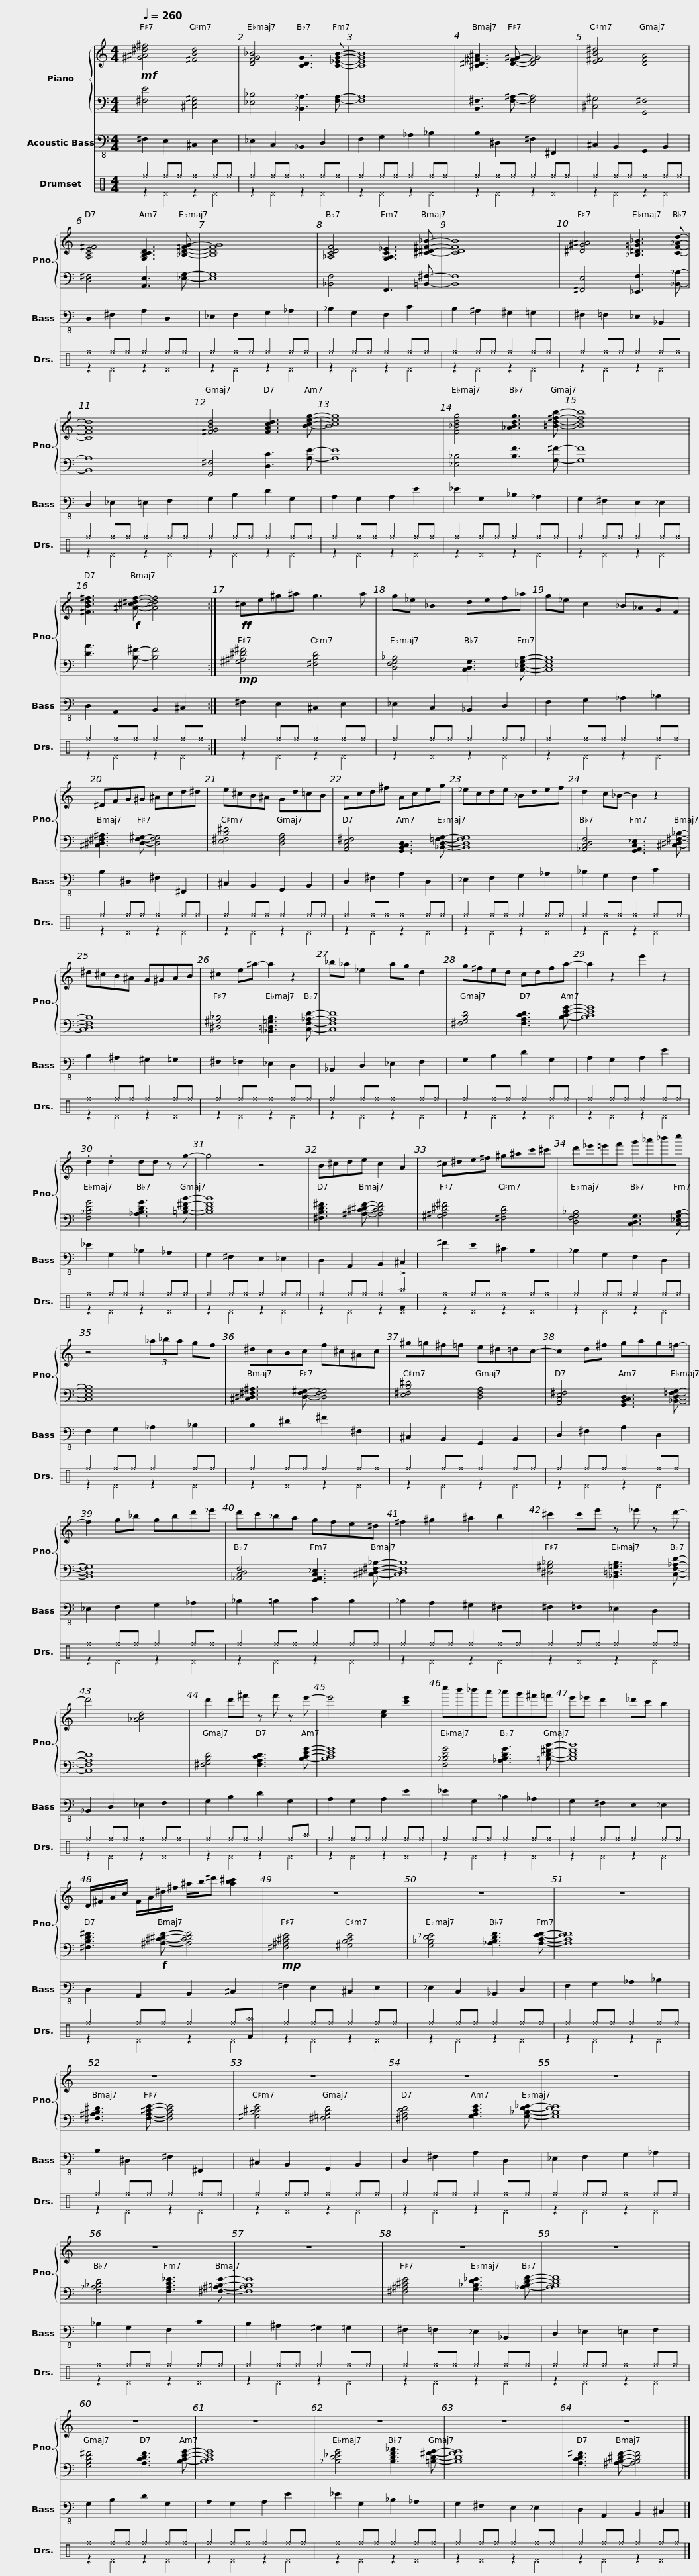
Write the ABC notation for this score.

X:1
%%score { 1 | 2 } 3 ( 4 5 )
L:1/8
Q:1/4=260
M:4/4
I:linebreak $
K:C
V:1 treble
V:2 bass
V:3 bass-8
V:4 perc
K:none
V:5 perc
K:none
V:1
!mf! [^G^A^d^f]4 [^FBd]4 | [DFG_B]4 [CDG]3 [C_EGB]- | [CEGB]8 | [^C^D^F^A]3 [DF^G]- [DFG]4 |$ [E^FB^d]4 [DFA]4 | %5
 [A,CE^F]4 [G,B,CD]3 [_B,D=FG]- | [B,DFG]8 | [_A,CDF]4 [G,A,C_E]3 [^C^D^F_B]- | [CDFB]8 |$ [^D^G^A]4 [_B,=D=G_B]3 [CF_Ad]- | %10
 [CFAd]8 | [^FGBd]4 [FAcd]3 [Bceg]- | [Bceg]8 | [F_Bdg]4 [_ABdg]3 [=Bd^fb]- |$ [Bdfb]8 | %15
 [^FBd^f]3!f! [^A^c^df]- [Acdf]4 :|!ff! ^ce^g^a g3 a | g_e _B2 def_a |$ g_e c2 _B_AGF | ^DFG^G ^Acd^d | %20
 e^cB^A Gd=cB | Acd^f Aceg |$ _ecde _Bdef | d2 c_B- B2 z2 | ^d^cB^A G^GAB | %25
 ^c2 e^a- a2 z2 |$ _b_a _e2 ag d2 | g^fed cdfa- | a2 z2 e'2 z2 | .d2 .d2 dd z g- |$ %30
 g4 z4 | B^cde c2 A2 | ^c^de^f ^g^ac'^c' |$ d'_e'=e'f' g'_a'_b'c'' | z4 (3_a_ba gf | %35
 ^dcBc f^c^Ac |$ ^g=g^f=f e^d=dc- | c2 d^f gag=f- | f2 g_b gbd'_e' |$ d'c'_ba gfe^d | %40
 ^f2 ^g2 ^a2 b2 | ^c'2 c'e' z _e' z d'- | d'4 [_ABd]4 |$ d'2 d'^f' z f' z e'- | e'4 [ce]2 [c'e']2 | %45
 c''b'_b'a' _a'g'^f'=f' | e'_e' d'2 _d'c' b2 |$ D/^F/A/c/ F/A/^d/^f/ ^a/b/^d' [ab^c']2 | z8 | z8 |$ %50
 z8 | z8 | z8 | z8 |$ z8 | %55
 z8 | z8 | z8 |$ z8 | z8 | %60
 z8 | z8 | z8 |$ z8 |] %64
V:2
 [^F,E]4 [^C,E,^G,]4 | [_E,_B,]4 [_B,,_A,]3 [F,A,]- | [F,A,]8 | [B,,^F,]3 [F,^A,]- [F,A,]4 |$ [^C,^G,]4 [G,,^F,]4 | %5
 [D,^F,]4 [A,,E,]3 [_E,G,]- | [E,G,]8 | [_B,,F,]4 F,,3 [=B,,^F,]- | [B,,F,]8 |$ [^F,,E,]4 [_E,,F,]3 [_B,,_A,]- | %10
 [B,,A,]8 | [G,,^F,]4 [D,C]3 [A,E]- | [A,E]8 | [_E,_B,]4 [B,F]3 [G,^F]- |$ [G,F]8 | %15
 [DA]3 [B,^F]- [B,F]4 :|!mp! [^G,^A,^D^F]4 [^F,B,D]4 | [D,F,G,_B,]4 [C,D,G,]3 [C,_E,G,B,]- |$ [C,E,G,B,]8 | [^C,^D,^F,^A,]3 [D,F,^G,]- [D,F,G,]4 | %20
 [E,^F,B,^D]4 [D,F,A,]4 | [A,,C,E,^F,]4 [G,,B,,C,D,]3 [_B,,D,=F,G,]- |$ [B,,D,F,G,]8 | [_A,,C,D,F,]4 [G,,A,,C,_E,]3 [^C,^D,^F,_B,]- | [C,D,F,B,]8 | %25
 [^D,^G,_B,]4 [_B,,=D,=G,B,]3 [C,F,_A,D]- |$ [C,F,A,D]8 | [^F,G,B,D]4 [F,A,CD]3 [B,CEG]- | [B,CEG]8 | [F,_B,DG]4 [_A,B,DG]3 [=B,D^FB]- |$ %30
 [B,DFB]8 | [^F,B,D^F]3 [^A,^C^DF]- [A,CDF]4 | [^G,^A,^D^F]4 [^F,B,D]4 |$ [D,F,G,_B,]4 [C,D,G,]3 [C,_E,G,B,]- | [C,E,G,B,]8 | %35
 [^C,^D,^F,^A,]3 [D,F,^G,]- [D,F,G,]4 |$ [E,^F,B,^D]4 [D,F,A,]4 | [A,,C,E,^F,]4 [G,,B,,C,D,]3 [_B,,D,=F,G,]- | [B,,D,F,G,]8 |$ [_A,,C,D,F,]4 [G,,A,,C,_E,]3 [^C,^D,^F,_B,]- | %40
 [C,D,F,B,]8 | [^D,^G,_B,]4 [_B,,=D,=G,B,]3 [C,F,_A,D]- | [C,F,A,D]8 |$ [^F,G,B,D]4 [F,A,CD]3 [B,CEG]- | [B,CEG]8 | %45
 [F,_B,DG]4 [_A,B,DG]3 [=B,D^FB]- | [B,DFB]8 |$ [^F,B,D^F]3!f! [^A,^C^DF]- [A,CDF]4 |!mp! [^F,^A,^CE]4 [^G,B,CE]4 | [G,_B,D_E]4 [_A,B,DF]3 [A,CEF]- |$ %50
 [A,CEF]8 | [^F,^A,B,^D]3 [F,A,^CE]- [F,A,CE]4 | [^G,B,^CE]4 [^F,=G,B,D]4 | [^F,A,CD]4 [G,A,CE]3 [G,_B,D_E]- |$ [G,B,DE]8 | %55
 [F,_A,_B,D]4 [F,A,C_E]3 [^F,^A,=B,E]- | [F,A,B,E]8 | [^F,^A,^CE]4 [G,_B,D_E]3 [_A,B,DF]- |$ [A,B,DF]8 | [G,B,D^F]4 [A,CDF]3 [B,CEG]- | %60
 [B,CEG]8 | [_B,D_EG]4 [B,DF_A]3 [=B,D^FG]- | [B,DFG]8 |$ [A,CD^F]3 [^A,B,^DF]- [A,B,DF]4 |] %64
V:3
 ^F,2 E,2 ^C,2 E,2 | _E,2 C,2 _B,,2 D,2 | F,2 G,2 _A,2 _B,2 | B,2 ^D,2 ^F,2 ^F,,2 |$ ^C,2 B,,2 G,,2 B,,2 | %5
 D,2 ^F,2 A,2 D,2 | _E,2 F,2 G,2 _A,2 | _B,2 G,2 F,2 C2 | B,2 ^A,2 ^G,2 =G,2 |$ ^F,2 =F,2 _E,2 _B,,2 | %10
 D,2 _E,2 =E,2 F,2 | G,2 B,2 D2 G,2 | A,2 G,2 A,2 E2 | _E2 G,2 _B,2 _A,2 |$ G,2 ^F,2 E,2 _E,2 | %15
 D,2 A,,2 B,,2 ^C,2 :| ^F,2 E,2 ^C,2 E,2 | _E,2 C,2 _B,,2 D,2 |$ F,2 G,2 _A,2 _B,2 | B,2 ^D,2 ^F,2 ^F,,2 | %20
 ^C,2 B,,2 G,,2 B,,2 | D,2 ^F,2 A,2 D,2 |$ _E,2 F,2 G,2 _A,2 | _B,2 G,2 F,2 C2 | B,2 ^A,2 ^G,2 =G,2 | %25
 ^F,2 =F,2 _E,2 D,2 |$ _B,,2 D,2 _E,2 F,2 | G,2 B,2 D2 G,2 | A,2 G,2 A,2 E2 | _E2 G,2 _B,2 _A,2 |$ %30
 G,2 ^F,2 E,2 _E,2 | D,2 A,,2 B,,2 ^C,2 | ^F2 E2 ^C2 B,2 |$ _B,2 G,2 F,2 D,2 | F,2 G,2 _A,2 _B,2 | %35
 B,2 ^D2 ^F2 ^F,2 |$ ^C,2 B,,2 G,,2 B,,2 | D,2 ^F,2 A,2 D,2 | _E,2 F,2 G,2 _A,2 |$ _B,2 =B,2 C2 B,2 | %40
 _B,2 A,2 ^G,2 ^F,2 | ^F,2 =F,2 _E,2 D,2 | _B,,2 D,2 _E,2 F,2 |$ G,2 B,2 D2 G,2 | A,2 G,2 A,2 E2 | %45
 _E2 G,2 _B,2 _A,2 | G,2 ^F,2 E,2 _E,2 |$ D,2 A,,2 B,,2 ^C,2 | ^F,2 E,2 ^C,2 E,2 | _E,2 C,2 _B,,2 D,2 |$ %50
 F,2 G,2 _A,2 _B,2 | B,2 ^D,2 ^F,2 ^F,,2 | ^C,2 B,,2 G,,2 B,,2 | D,2 ^F,2 A,2 D,2 |$ _E,2 F,2 G,2 _A,2 | %55
 _B,2 G,2 F,2 C2 | B,2 ^A,2 ^G,2 =G,2 | ^F,2 =F,2 _E,2 _B,,2 |$ D,2 _E,2 =E,2 F,2 | G,2 B,2 D2 G,2 | %60
 A,2 G,2 A,2 E2 | _E2 G,2 _B,2 _A,2 | G,2 ^F,2 E,2 _E,2 |$ D,2 A,,2 B,,2 ^C,2 |] %64
V:4
 ^f2 ^f^f ^f2 ^f^f | ^f2 ^f^f ^f2 ^f^f | ^f2 ^f^f ^f2 ^f^f | ^f2 ^f^f ^f2 ^f^f |$ ^f2 ^f^f ^f2 ^f^f | %5
 ^f2 ^f^f ^f2 ^f^f | ^f2 ^f^f ^f2 ^f^f | ^f2 ^f^f ^f2 ^f^f | ^f2 ^f^f ^f2 ^f^f |$ ^f2 ^f^f ^f2 ^f^f | %10
 ^f2 ^f^f ^f2 ^f^f | ^f2 ^f^f ^f2 ^f^f | ^f2 ^f^f ^f2 ^f^f | ^f2 ^f^f ^f2 ^f^f |$ ^f2 ^f^f ^f2 ^f^f | %15
 ^f2 ^f^f ^f2 ^f^f :| ^f2 ^f^f ^f2 ^f^f | ^f2 ^f^f ^f2 ^f^f |$ ^f2 ^f^f ^f2 ^f^f | ^f2 ^f^f ^f2 ^f^f | %20
 ^f2 ^f^f ^f2 ^f^f | ^f2 ^f^f ^f2 ^f^f |$ ^f2 ^f^f ^f2 ^f^f | ^f2 ^f^f ^f2 ^f^f | ^f2 ^f^f ^f2 ^f^f | %25
 ^f2 ^f^f ^f2 ^f^f |$ ^f2 ^f^f ^f2 ^f^f | ^f2 ^f^f ^f2 ^f^f | ^f2 ^f^f ^f2 ^f^f | ^f2 ^f^f ^f2 ^f^f |$ %30
 ^f2 ^f^f ^f2 ^f^f | ^f2 ^f^f ^f2 !>!^a2 | ^f2 ^f^f ^f2 ^f^f |$ ^f2 ^f^f ^f2 ^f^f | ^f2 ^f^f ^f2 ^f^f | %35
 ^f2 ^f^f ^f2 ^f^f |$ ^f2 ^f^f ^f2 ^f^f | ^f2 ^f^f ^f2 ^f^f | ^f2 ^f^f ^f2 ^f^f |$ ^f2 ^f^f ^f2 ^f^f | %40
 ^f2 ^f^f ^f2 ^f^f | ^f2 ^f^f ^f2 ^f^f | ^f2 ^f^f ^f2 ^f^f |$ ^f2 ^f^f ^f2 ^f^a | ^f2 ^f^f ^f2 ^f^f | %45
 ^f2 ^f^f ^f2 ^f^f | ^f2 ^f^f ^f2 ^f^f |$ ^f2 ^f^f ^f2 ^f[F^a] | ^f2 ^f^f ^f2 ^f^f | ^f2 ^f^f ^f2 ^f^f |$ %50
 ^f2 ^f^f ^f2 ^f^f | ^f2 ^f^f ^f2 ^f^f | ^f2 ^f^f ^f2 ^f^f | ^f2 ^f^f ^f2 ^f^f |$ ^f2 ^f^f ^f2 ^f^f | %55
 ^f2 ^f^f ^f2 ^f^f | ^f2 ^f^f ^f2 ^f^f | ^f2 ^f^f ^f2 ^f^f |$ ^f2 ^f^f ^f2 ^f^f | ^f2 ^f^f ^f2 ^f^f | %60
 ^f2 ^f^f ^f2 ^f^f | ^f2 ^f^f ^f2 ^f^f | ^f2 ^f^f ^f2 ^f^f |$ ^f2 ^f^f ^f2 ^f^f |] %64
V:5
 z2 ^D2 z2 ^D2 | z2 ^D2 z2 ^D2 | z2 ^D2 z2 ^D2 | z2 ^D2 z2 ^D2 |$ z2 ^D2 z2 ^D2 | %5
 z2 ^D2 z2 ^D2 | z2 ^D2 z2 ^D2 | z2 ^D2 z2 ^D2 | z2 ^D2 z2 ^D2 |$ z2 ^D2 z2 ^D2 | %10
 z2 ^D2 z2 ^D2 | z2 ^D2 z2 ^D2 | z2 ^D2 z2 ^D2 | z2 ^D2 z2 ^D2 |$ z2 ^D2 z2 ^D2 | %15
 z2 ^D2 z2 ^D2 :| z2 ^D2 z2 ^D2 | z2 ^D2 z2 ^D2 |$ z2 ^D2 z2 ^D2 | z2 ^D2 z2 ^D2 | %20
 z2 ^D2 z2 ^D2 | z2 ^D2 z2 ^D2 |$ z2 ^D2 z2 ^D2 | z2 ^D2 z2 ^D2 | z2 ^D2 z2 ^D2 | %25
 z2 ^D2 z2 ^D2 |$ z2 ^D2 z2 ^D2 | z2 ^D2 z2 ^D2 | z2 ^D2 z2 ^D2 | z2 ^D2 z2 ^D2 |$ %30
 z2 ^D2 z2 ^D2 | z2 ^D2 z2 [^DF]2 | z2 ^D2 z2 ^D2 |$ z2 ^D2 z2 ^D2 | z2 ^D2 z2 ^D2 | %35
 z2 ^D2 z2 ^D2 |$ z2 ^D2 z2 ^D2 | z2 ^D2 z2 ^D2 | z2 ^D2 z2 ^D2 |$ z2 ^D2 z2 ^D2 | %40
 z2 ^D2 z2 ^D2 | z2 ^D2 z2 ^D2 | z2 ^D2 z2 ^D2 |$ z2 ^D2 z2 ^D2 | z2 ^D2 z2 ^D2 | %45
 z2 ^D2 z2 ^D2 | z2 ^D2 z2 ^D2 |$ z2 ^D2 z2 ^D2 | z2 ^D2 z2 ^D2 | z2 ^D2 z2 ^D2 |$ %50
 z2 ^D2 z2 ^D2 | z2 ^D2 z2 ^D2 | z2 ^D2 z2 ^D2 | z2 ^D2 z2 ^D2 |$ z2 ^D2 z2 ^D2 | %55
 z2 ^D2 z2 ^D2 | z2 ^D2 z2 ^D2 | z2 ^D2 z2 ^D2 |$ z2 ^D2 z2 ^D2 | z2 ^D2 z2 ^D2 | %60
 z2 ^D2 z2 ^D2 | z2 ^D2 z2 ^D2 | z2 ^D2 z2 ^D2 |$ z2 ^D2 z2 ^D2 |] %64
